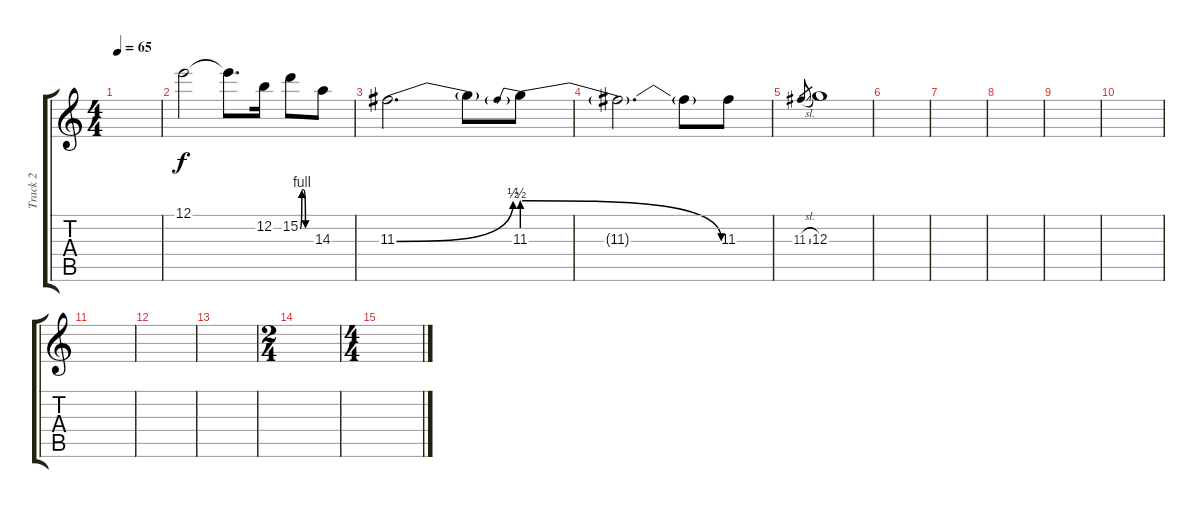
\track ("Track 2" "Track 2") {instrument distortionguitar}
\staff {score tabs}
\tuning (E4 B3 G3 D3 A2 E2) {hide}
\ts (4 4)
\tempo 65
\clef g2
\ks c
|
12.1.2 12.1{t}.8{d} 12.2.16 15.2{be (custom 0 0 10 4 20 4 30 0 60 0)}.8 14.3.8 |
11.3{be (bend 0 0 60 2)}.2{d} 11.3{t}.8 11.3{be (prebendrelease 0 2 60 0)}.8 |
11.3{t}.2{d} 11.3{t}.8 11.3.8 |
11.3{sl}.8{gr} 12.3.1 |
|
|
|
|
|
|
|
|
\ts (2 4)
|
\ts (4 4)
